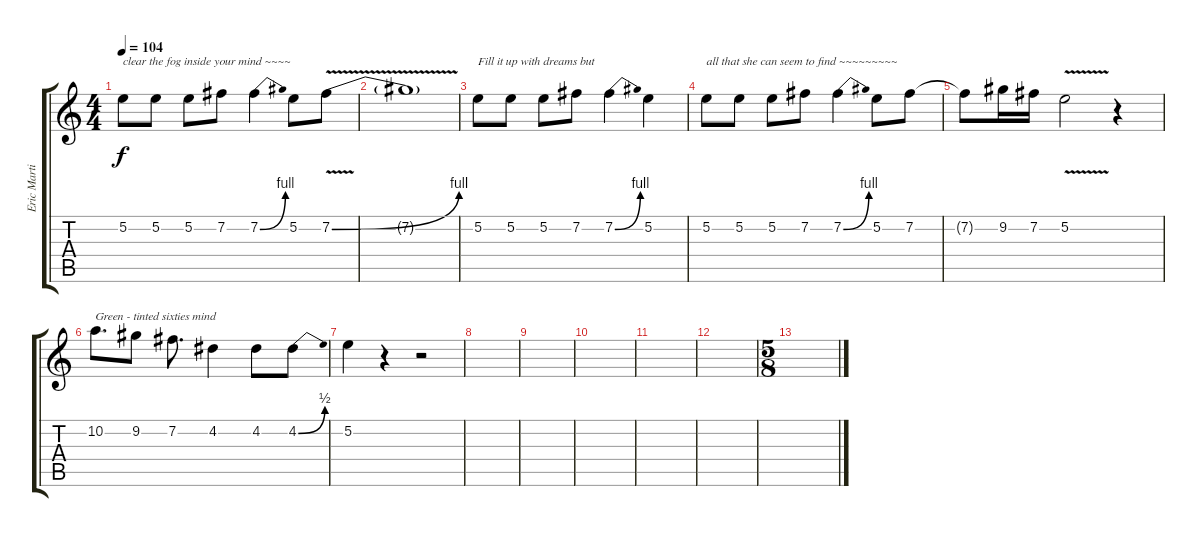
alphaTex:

\track ("Eric Martin" "Eric Marti") {instrument electricguitarjazz}
\staff {score tabs}
\tuning (E4 B3 G3 D3 A2 E2) {hide}
\ts (4 4)
\tempo 104
\clef g2
\ks c
5.2.8{txt "clear the fog inside your mind ~~~~" dy f} 5.2.8 5.2.8 7.2.8 7.2{be (bend 0 0 60 4)}.4 5.2.8 7.2{be (bend 0 0 60 4) v}.8 |
7.2{t}.1 |
5.2.8{txt "Fill it up with dreams but"} 5.2.8 5.2.8 7.2.8 7.2{be (bend 0 0 60 4)}.4 5.2.4 |
5.2.8{txt "all that she can seem to find ~~~~~~~~~"} 5.2.8 5.2.8 7.2.8 7.2{be (bend 0 0 60 4)}.4 5.2.8 7.2.8 |
7.2{t}.8 9.2.16 7.2.16 5.2{v}.2 r.4 |
10.2.8{d txt "Green - tinted sixties mind"} 9.2.8 7.2.8{d} 4.2.4 4.2.8 4.2{be (bend 0 0 60 2)}.8 |
5.2.4 r.4 r.2 |
|
|
|
|
|
\ts (5 8)
